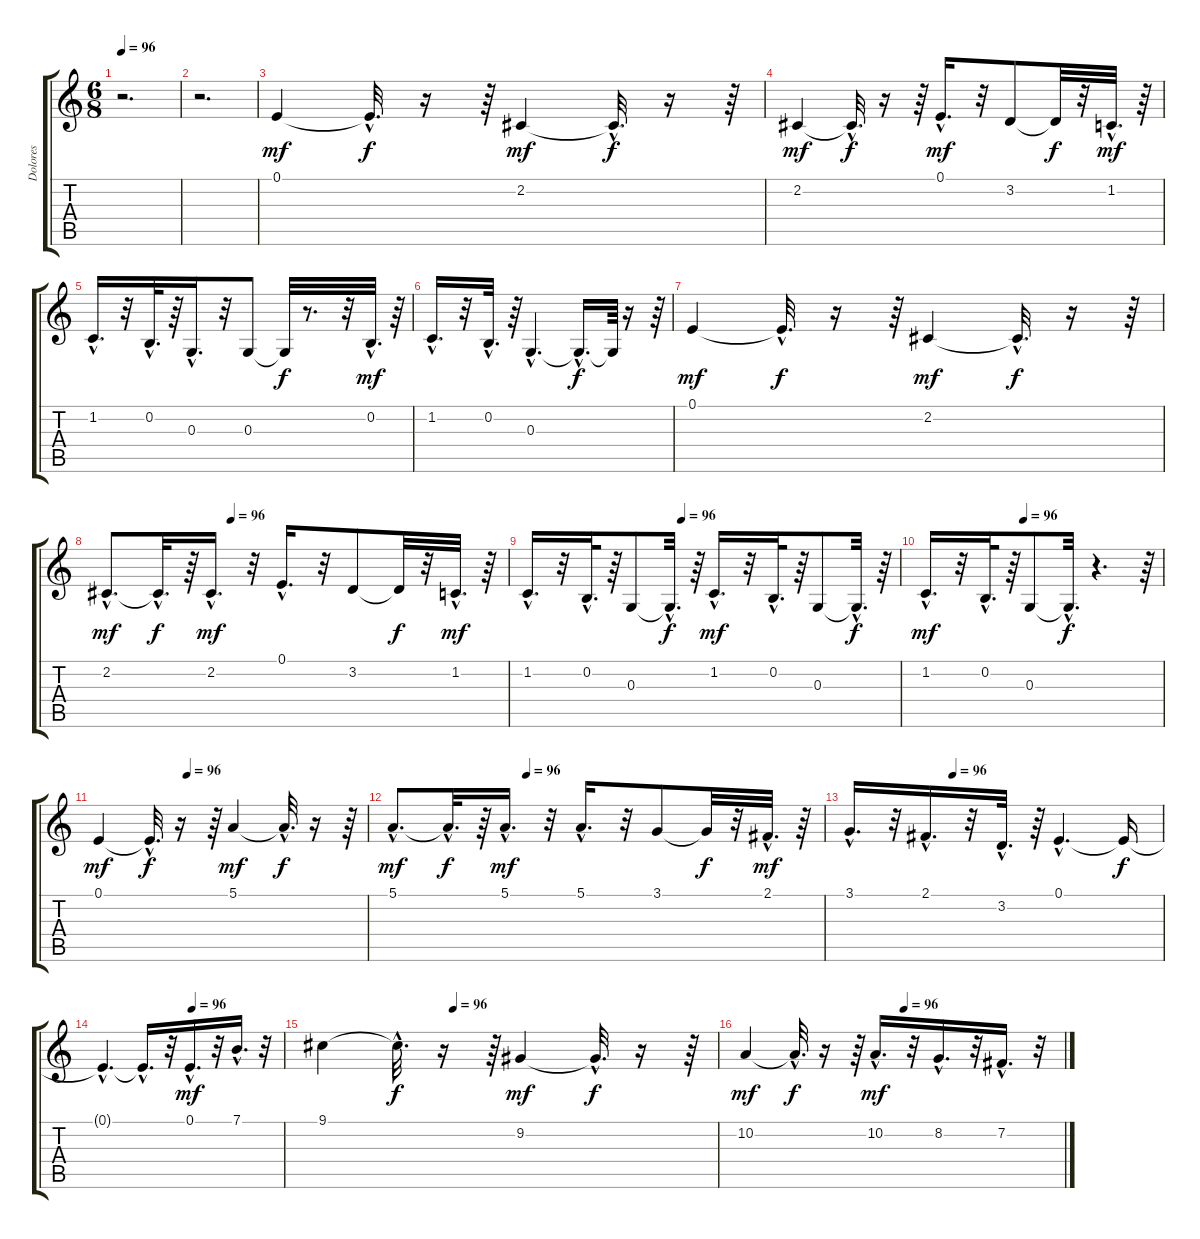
\track ("Dolores" "Dolores") {instrument panflute}
\staff {score tabs}
\tuning (E4 B3 G3 D3 A2 E2) {hide}
\ts (6 8)
\tempo 96
\clef g2
\ks c
r.2{d dy f} |
r.2{d} |
0.1.4{dy mf} 0.1{hac t}.32{d dy f} r.16 r.64 2.2.4{dy mf} 2.2{hac t}.32{d dy f} r.16 r.64 |
2.2.4{dy mf} 2.2{hac t}.32{d dy f} r.16 r.64 0.1{hac}.16{d dy mf} r.32 3.2.8 3.2{t}.32{dy f} r.32 1.2{hac}.32{d dy mf} r.64 |
1.2{hac}.16{d} r.32 0.2{hac}.32{d} r.64 0.3{hac}.16{d} r.32 0.3.8 0.3{t}.32{dy f} r.8{d} r.32 0.2{hac}.32{d dy mf} r.64 |
1.2{hac}.16{d} r.32 0.2{hac}.32{d} r.64 0.3{hac}.4{d} 0.3{hac t}.16{d dy f} 0.3{t}.64 r.16 r.64 |
0.1.4{dy mf} 0.1{hac t}.32{d dy f} r.16 r.64 2.2.4{dy mf} 2.2{hac t}.32{d dy f} r.16 r.64 |
\tempo (96 0.3125)
2.2{hac}.8{d dy mf} 2.2{hac t}.32{d dy f} r.64 2.2{hac}.16{d dy mf} r.32 0.1{hac}.16{d} r.32 3.2.8 3.2{t}.32{dy f} r.32 1.2{hac}.32{d dy mf} r.64 |
\tempo (96 0.4166666666666667)
1.2{hac}.16{d} r.32 0.2{hac}.32{d} r.64 0.3.8 0.3{hac t}.32{d dy f} r.64 1.2{hac}.16{d dy mf} r.32 0.2{hac}.32{d} r.64 0.3.8 0.3{hac t}.32{d dy f} r.64 |
\tempo (96 0.4166666666666667)
1.2{hac}.16{d dy mf} r.32 0.2{hac}.32{d} r.64 0.3.8 0.3{hac t}.32{d dy f} r.4{d} r.64 |
\tempo (96 0.3333333333333333)
0.1.4{dy mf} 0.1{hac t}.32{d dy f} r.16 r.64 5.1.4{dy mf} 5.1{hac t}.32{d dy f} r.16 r.64 |
\tempo (96 0.3125)
5.1{hac}.8{d dy mf} 5.1{hac t}.32{d dy f} r.64 5.1{hac}.16{d dy mf} r.32 5.1{hac}.16{d} r.32 3.1.8 3.1{t}.32{dy f} r.32 2.1{hac}.32{d dy mf} r.64 |
\tempo (96 0.3333333333333333)
3.1{hac}.16{d} r.32 2.1{hac}.16{d} r.32 3.2{hac}.32{d} r.64 0.1{hac}.4{d} 0.1{t}.16{dy f} |
\tempo (96 0.5)
0.1{hac t}.4{d} 0.1{hac t}.16{d} r.32 0.1{hac}.16{d dy mf} r.32 7.1{hac}.16{d} r.32 |
\tempo (96 0.3333333333333333)
9.1.4 9.1{hac t}.32{d dy f} r.16 r.64 9.2.4{dy mf} 9.2{hac t}.32{d dy f} r.16 r.64 |
\tempo (96 0.5)
10.2.4{dy mf} 10.2{hac t}.32{d dy f} r.16 r.64 10.2{hac}.16{d dy mf} r.32 8.2{hac}.16{d} r.32 7.2{hac}.16{d} r.32
